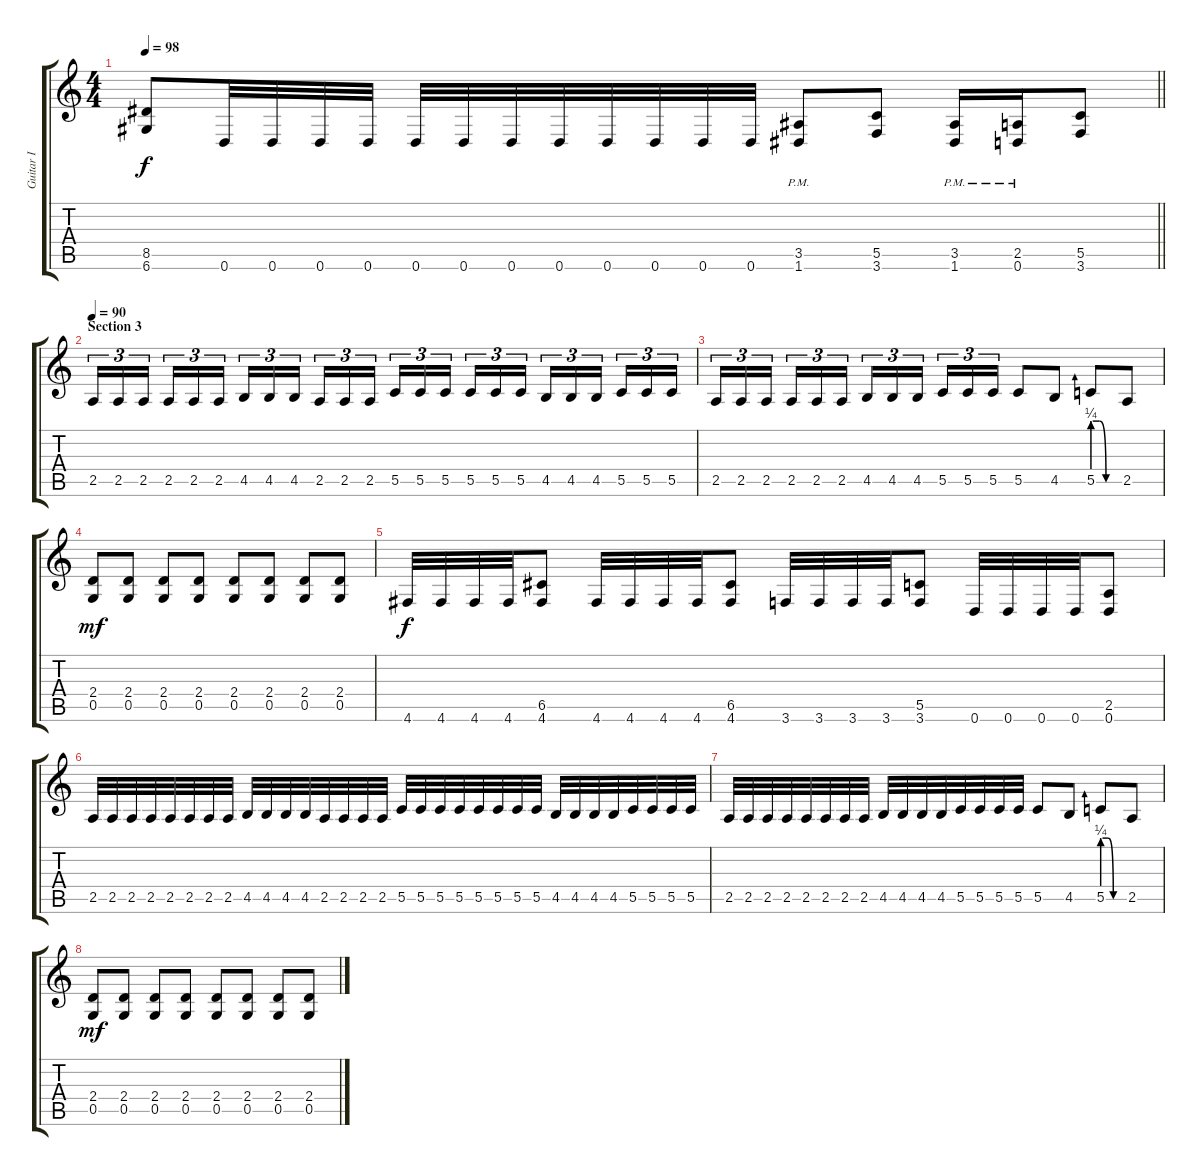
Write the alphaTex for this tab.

\track ("Guitar I" "Guitar I") {instrument overdrivenguitar}
\staff {score tabs}
\tuning (D4 A3 F3 C3 G2 D2) {hide}
\ts (4 4)
\tempo 98
\clef g2
\barLineRight lightlight
\ks c
(8.5 6.6).8{dy f} 0.6.32 0.6.32 0.6.32 0.6.32 0.6.32 0.6.32 0.6.32 0.6.32 0.6.32 0.6.32 0.6.32 0.6.32 (3.5{pm} 1.6{pm}).8 (5.5 3.6).8 (3.5{pm} 1.6{pm}).16 (2.5{pm} 0.6{pm}).16 (5.5 3.6).8 |
\section ("" "Section 3")
\tempo 90
2.5.16{tu (3 2)} 2.5.16{tu (3 2)} 2.5.16{tu (3 2) beam splitsecondary} 2.5.16{tu (3 2)} 2.5.16{tu (3 2)} 2.5.16{tu (3 2)} 4.5.16{tu (3 2)} 4.5.16{tu (3 2)} 4.5.16{tu (3 2) beam splitsecondary} 2.5.16{tu (3 2)} 2.5.16{tu (3 2)} 2.5.16{tu (3 2)} 5.5.16{tu (3 2)} 5.5.16{tu (3 2)} 5.5.16{tu (3 2) beam splitsecondary} 5.5.16{tu (3 2)} 5.5.16{tu (3 2)} 5.5.16{tu (3 2)} 4.5.16{tu (3 2)} 4.5.16{tu (3 2)} 4.5.16{tu (3 2) beam splitsecondary} 5.5.16{tu (3 2)} 5.5.16{tu (3 2)} 5.5.16{tu (3 2)} |
2.5.16{tu (3 2)} 2.5.16{tu (3 2)} 2.5.16{tu (3 2) beam splitsecondary} 2.5.16{tu (3 2)} 2.5.16{tu (3 2)} 2.5.16{tu (3 2)} 4.5.16{tu (3 2)} 4.5.16{tu (3 2)} 4.5.16{tu (3 2) beam splitsecondary} 5.5.16{tu (3 2)} 5.5.16{tu (3 2)} 5.5.16{tu (3 2)} 5.5.8 4.5.8 5.5{be (custom 0 1 15 1 30 0 60 0)}.8 2.5.8 |
(2.4 0.5).8{dy mf} (2.4 0.5).8 (2.4 0.5).8 (2.4 0.5).8 (2.4 0.5).8 (2.4 0.5).8 (2.4 0.5).8 (2.4 0.5).8 |
4.6.32{dy f} 4.6.32 4.6.32 4.6.32 (6.5 4.6).8 4.6.32 4.6.32 4.6.32 4.6.32 (6.5 4.6).8 3.6.32 3.6.32 3.6.32 3.6.32 (5.5 3.6).8 0.6.32 0.6.32 0.6.32 0.6.32 (2.5 0.6).8 |
2.5.32 2.5.32 2.5.32 2.5.32 2.5.32 2.5.32 2.5.32 2.5.32 4.5.32 4.5.32 4.5.32 4.5.32 2.5.32 2.5.32 2.5.32 2.5.32 5.5.32 5.5.32 5.5.32 5.5.32 5.5.32 5.5.32 5.5.32 5.5.32 4.5.32 4.5.32 4.5.32 4.5.32 5.5.32 5.5.32 5.5.32 5.5.32 |
2.5.32 2.5.32 2.5.32 2.5.32 2.5.32 2.5.32 2.5.32 2.5.32 4.5.32 4.5.32 4.5.32 4.5.32 5.5.32 5.5.32 5.5.32 5.5.32 5.5.8 4.5.8 5.5{be (custom 0 1 15 1 30 0 60 0)}.8 2.5.8 |
(2.4 0.5).8{dy mf} (2.4 0.5).8 (2.4 0.5).8 (2.4 0.5).8 (2.4 0.5).8 (2.4 0.5).8 (2.4 0.5).8 (2.4 0.5).8
